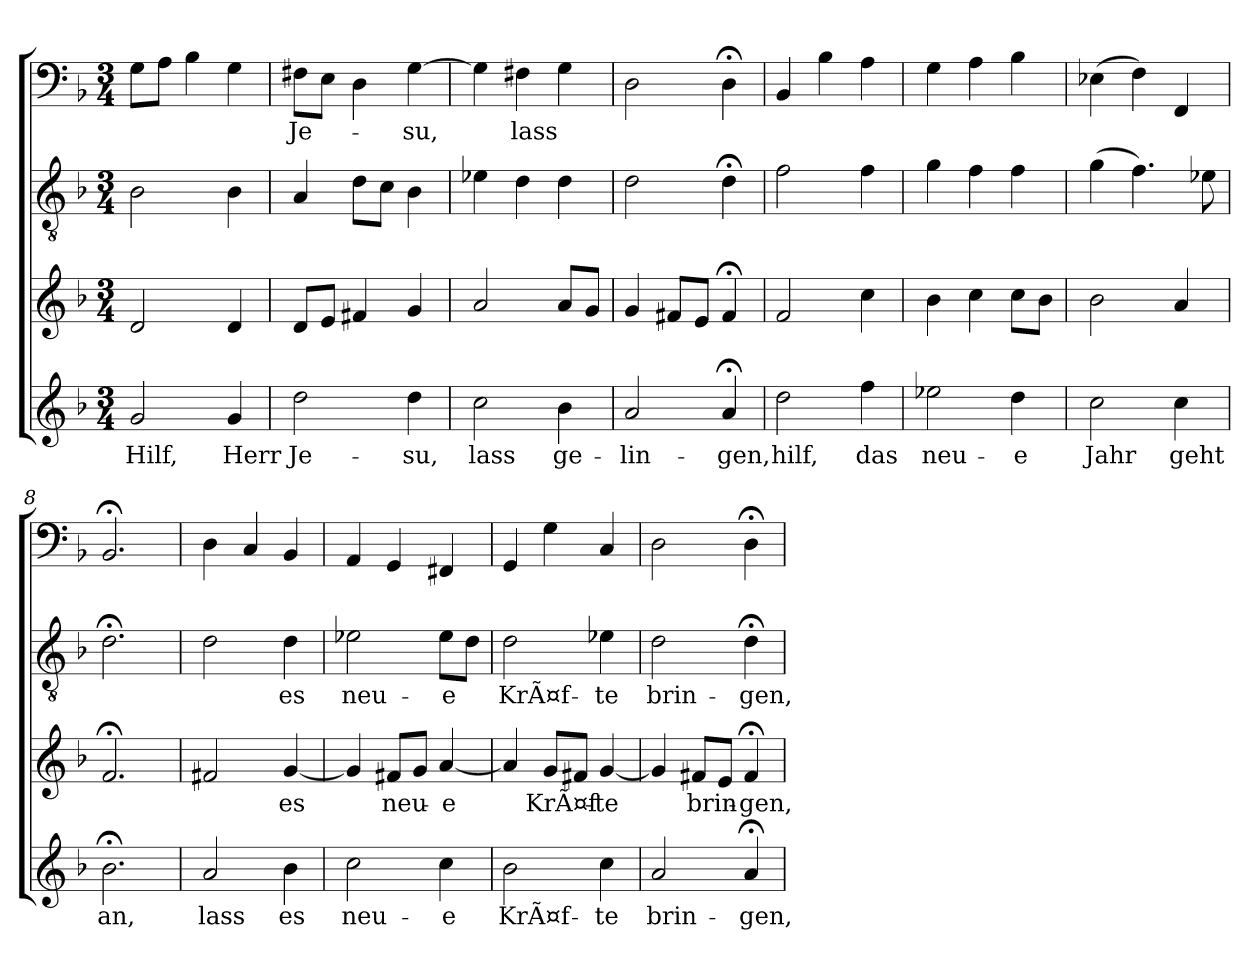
**kern	**text	**kern	**text	**kern	**text	**kern	**text
*part4	*part4	*part3	*part3	*part2	*part2	*part1	*part1
*staff4	*staff4	*staff3	*staff3	*staff2	*staff2	*staff1	*staff1
*clefG2	*	*clefG2	*	*clefGv2	*	*clefF4	*
*k[b-]	*	*k[b-]	*	*k[b-]	*	*k[b-]	*
*d:	*	*d:	*	*d:	*	*d:	*
*M3/4	*	*M3/4	*	*M3/4	*	*M3/4	*
=1	=1	=1	=1	=1	=1	=1	=1
2g	Hilf,	2d	.	2B-	.	8GL	.
.	.	.	.	.	.	8AJ	.
.	.	.	.	.	.	4B-	.
4g	Herr	4d	.	4B-	.	4G	.
=2	=2	=2	=2	=2	=2	=2	=2
2dd	Je-	8dL	.	4A	.	8F#XL	Je-
.	.	8eJ	.	.	.	8EJ	.
.	.	4f#X	.	8dL	.	4D	.
.	.	.	.	8cJ	.	.	.
4dd	-su,	4g	.	4B-	.	[4G	-su,
=3	=3	=3	=3	=3	=3	=3	=3
2cc	lass	2a	.	4e-X	.	4G]	.
.	.	.	.	4d	.	4F#X	lass
4b-	ge-	8aL	.	4d	.	4G	.
.	.	8gJ	.	.	.	.	.
=4	=4	=4	=4	=4	=4	=4	=4
2a	-lin-	4g	.	2d	.	2D	.
.	.	8f#XL	.	.	.	.	.
.	.	8eJ	.	.	.	.	.
4a;<	-gen,	4f#;<	.	4d;<	.	4D;<	.
=5	=5	=5	=5	=5	=5	=5	=5
2dd	hilf,	2f	.	2f	.	4BB-	.
.	.	.	.	.	.	4B-	.
4ff	das	4cc	.	4f	.	4A	.
=6	=6	=6	=6	=6	=6	=6	=6
2ee-X	neu-	4b-	.	4g	.	4G	.
.	.	4cc	.	4f	.	4A	.
4dd	-e	8ccL	.	4f	.	4B-	.
.	.	8b-J	.	.	.	.	.
=7	=7	=7	=7	=7	=7	=7	=7
2cc	Jahr	2b-	.	(4g	.	(4E-X	.
.	.	.	.	4.f)	.	4F)	.
4cc	geht	4a	.	.	.	4FF	.
.	.	.	.	8e-X	.	.	.
=8	=8	=8	=8	=8	=8	=8	=8
2.b-;<	an,	2.f;<	.	2.d;<	.	2.BB-;<	.
=9	=9	=9	=9	=9	=9	=9	=9
2a	lass	2f#X	.	2d	.	4D	.
.	.	.	.	.	.	4C	.
4b-	es	[4g	es	4d	es	4BB-	.
=10	=10	=10	=10	=10	=10	=10	=10
2cc	neu-	4g]	.	2e-X	neu-	4AA	.
.	.	8f#XL	neu-	.	.	4GG	.
.	.	8gJ	.	.	.	.	.
4cc	-e	[4a	-e	8e-L	-e	4FF#X	.
.	.	.	.	8dJ	.	.	.
=11	=11	=11	=11	=11	=11	=11	=11
2b-	KrÃ¤f-	4a]	.	2d	KrÃ¤f-	4GG	.
.	.	8gL	KrÃ¤f-	.	.	4G	.
.	.	8f#XJ	.	.	.	.	.
4cc	-te	[4g	-te	4e-X	-te	4C	.
=12	=12	=12	=12	=12	=12	=12	=12
2a	brin-	4g]	.	2d	brin-	2D	.
.	.	8f#XL	brin-	.	.	.	.
.	.	8eJ	.	.	.	.	.
4a;<	-gen,	4f#;<	-gen,	4d;<	-gen,	4D;<	.
=	=	=	=	=	=	=	=
*-	*-	*-	*-	*-	*-	*-	*-
